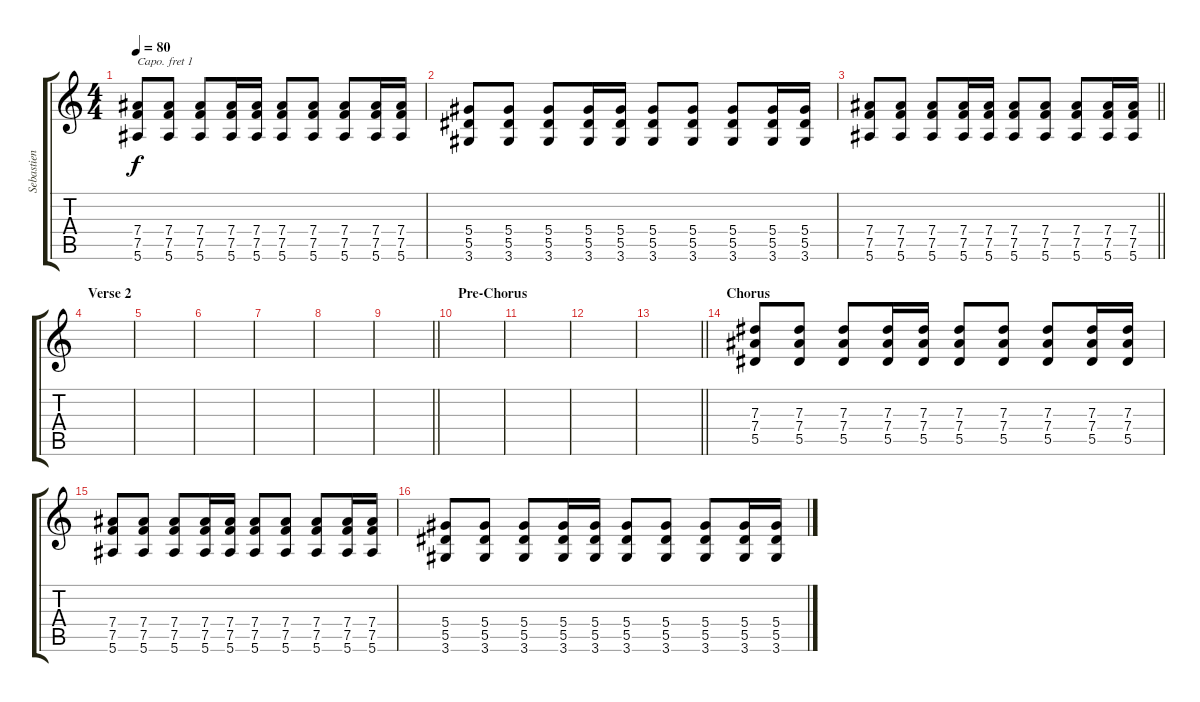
\track ("Sebastien" "Sebastien") {instrument overdrivenguitar}
\staff {score tabs}
\capo 1
\tuning (E4 B3 G3 D3 A2 E2) {hide}
\ts (4 4)
\tempo 80
\clef g2
\ks c
(7.4 7.5 5.6).8{dy f} (7.4 7.5 5.6).8 (7.4 7.5 5.6).8 (7.4 7.5 5.6).16 (7.4 7.5 5.6).16 (7.4 7.5 5.6).8 (7.4 7.5 5.6).8 (7.4 7.5 5.6).8 (7.4 7.5 5.6).16 (7.4 7.5 5.6).16 |
(5.4 5.5 3.6).8 (5.4 5.5 3.6).8 (5.4 5.5 3.6).8 (5.4 5.5 3.6).16 (5.4 5.5 3.6).16 (5.4 5.5 3.6).8 (5.4 5.5 3.6).8 (5.4 5.5 3.6).8 (5.4 5.5 3.6).16 (5.4 5.5 3.6).16 |
\barLineRight lightlight
(7.4 7.5 5.6).8 (7.4 7.5 5.6).8 (7.4 7.5 5.6).8 (7.4 7.5 5.6).16 (7.4 7.5 5.6).16 (7.4 7.5 5.6).8 (7.4 7.5 5.6).8 (7.4 7.5 5.6).8 (7.4 7.5 5.6).16 (7.4 7.5 5.6).16 |
\section ("" "Verse 2")
|
|
|
|
|
\barLineRight lightlight
|
\section ("" "Pre-Chorus")
|
|
|
\barLineRight lightlight
|
\section ("" "Chorus")
(7.3 7.4 5.5).8 (7.3 7.4 5.5).8 (7.3 7.4 5.5).8 (7.3 7.4 5.5).16 (7.3 7.4 5.5).16 (7.3 7.4 5.5).8 (7.3 7.4 5.5).8 (7.3 7.4 5.5).8 (7.3 7.4 5.5).16 (7.3 7.4 5.5).16 |
(7.4 7.5 5.6).8 (7.4 7.5 5.6).8 (7.4 7.5 5.6).8 (7.4 7.5 5.6).16 (7.4 7.5 5.6).16 (7.4 7.5 5.6).8 (7.4 7.5 5.6).8 (7.4 7.5 5.6).8 (7.4 7.5 5.6).16 (7.4 7.5 5.6).16 |
(5.4 5.5 3.6).8 (5.4 5.5 3.6).8 (5.4 5.5 3.6).8 (5.4 5.5 3.6).16 (5.4 5.5 3.6).16 (5.4 5.5 3.6).8 (5.4 5.5 3.6).8 (5.4 5.5 3.6).8 (5.4 5.5 3.6).16 (5.4 5.5 3.6).16
